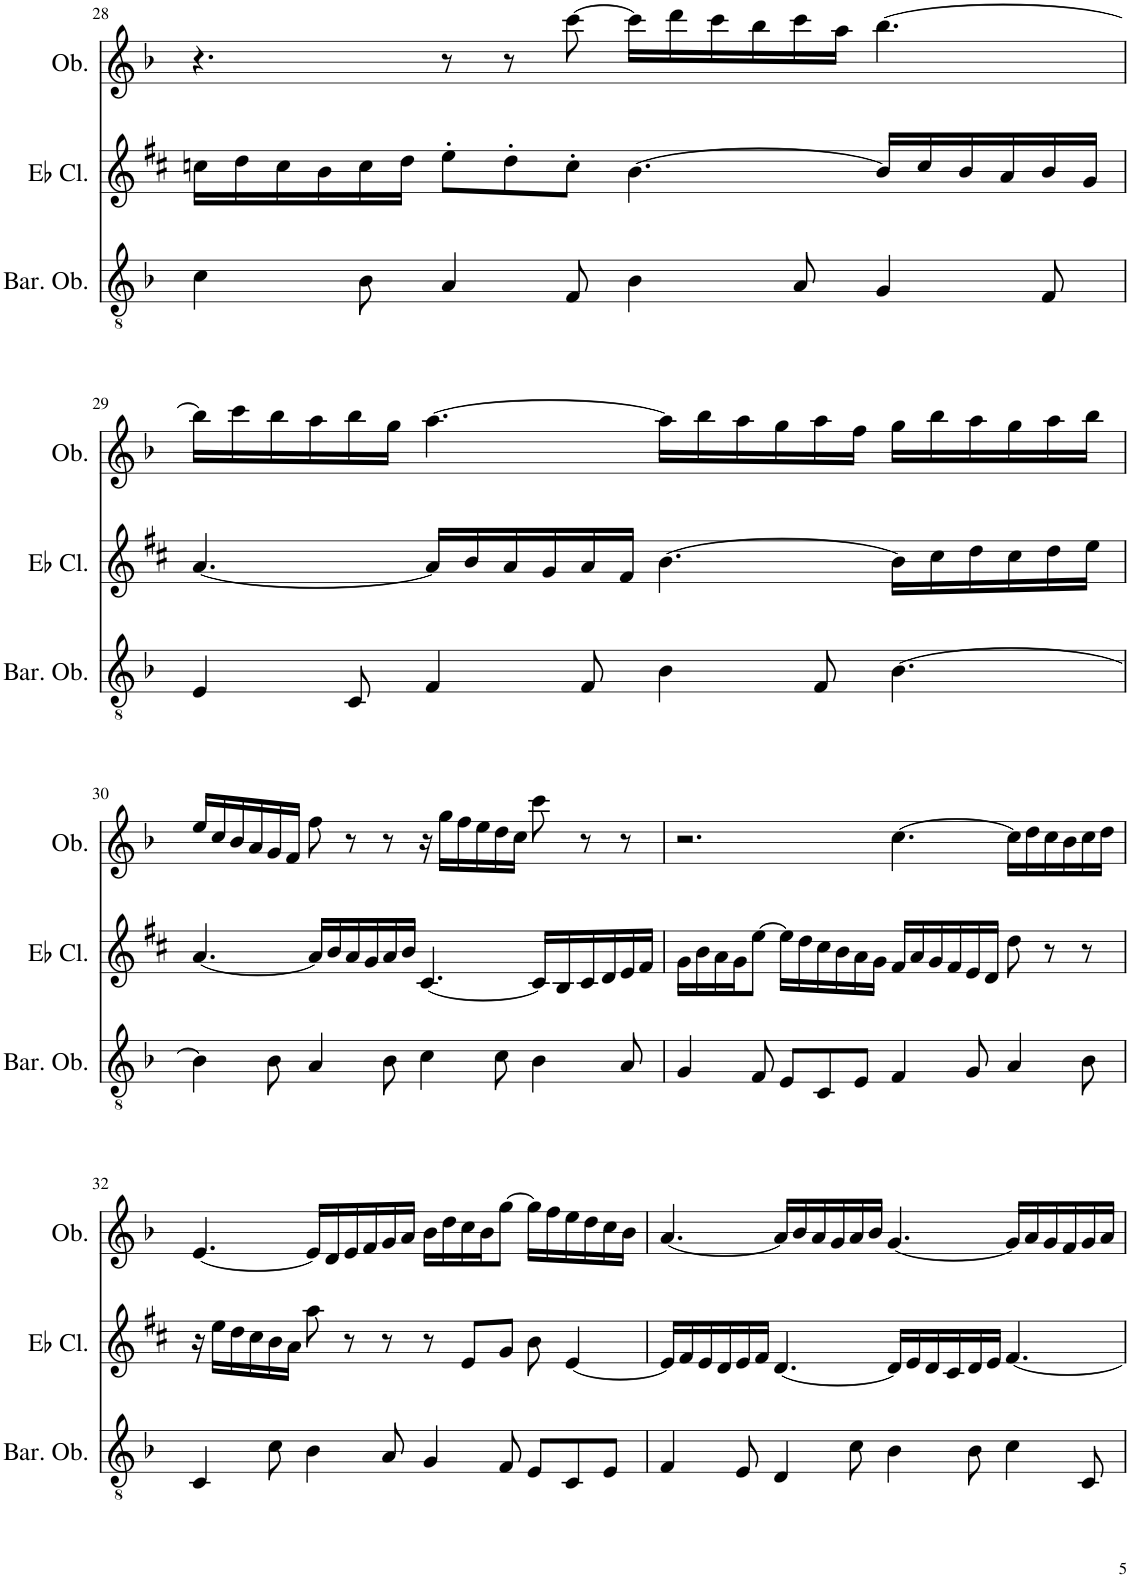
**kern	**kern	**kern
*part3	*part2	*part1
*staff3	*staff2	*staff1
*I"Baritone Oboe	*I"Eb Clarinet	*I"Oboe
*I'Bar. Ob.	*I'Eb Cl.	*I'Ob.
!!LO:PB:g=z
*clefGv2	*clefG2	*clefG2
*	*Trd-2c-3	*
*k[b-]	*k[f#c#]	*k[b-]
*M12/8	*M12/8	*M12/8
=28	=28	=28
4c\	16ccn\LL	4.r
.	16dd\	.
.	16cc\	.
.	16b\	.
8B-\	16cc\	.
.	16dd\JJ	.
4A/	8ee'\L	8r
.	8dd'\	8r
8F/	8cc'\J	[8ccc\
4B-\	[4.b\	16ccc\LL]
.	.	16ddd\
.	.	16ccc\
.	.	16bb-\
8A/	.	16ccc\
.	.	16aa\JJ
4G/	16b/LL]	[4.bb-\
.	16cc/	.
.	16b/	.
.	16a/	.
8F/	16b/	.
.	16g/JJ	.
!!LO:LB:g=z
=29	=29	=29
4E/	[4.a/	16bb-\LL]
.	.	16ccc\
.	.	16bb-\
.	.	16aa\
8C/	.	16bb-\
.	.	16gg\JJ
4F/	16a/LL]	[4.aa\
.	16b/	.
.	16a/	.
.	16g/	.
8F/	16a/	.
.	16f#/JJ	.
4B-\	[4.b\	16aa\LL]
.	.	16bb-\
.	.	16aa\
.	.	16gg\
8F/	.	16aa\
.	.	16ff\JJ
[4.B-\	16b\LL]	16gg\LL
.	16cc#\	16bb-\
.	16dd\	16aa\
.	16cc#\	16gg\
.	16dd\	16aa\
.	16ee\JJ	16bb-\JJ
!!LO:LB:g=z
=30	=30	=30
4B-\]	[4.a/	16ee/LL
.	.	16cc/
.	.	16b-/
.	.	16a/
8B-\	.	16g/
.	.	16f/JJ
4A/	16a/LL]	8ff\
.	16b/	.
.	16a/	8r
.	16g/	.
8B-\	16a/	8r
.	16b/JJ	.
4c\	[4.c#/	16r
.	.	16gg\LL
.	.	16ff\
.	.	16ee\
8c\	.	16dd\
.	.	16cc\JJ
4B-\	16c#/LL]	8ccc\
.	16B/	.
.	16c#/	8r
.	16d/	.
8A/	16e/	8r
.	16f#/JJ	.
=31	=31	=31
4G/	16g\LL	2.r
.	16b\	.
.	16a\	.
.	16g\J	.
8F/	[8ee\J	.
8E/L	16ee\LL]	.
.	16dd\	.
8C/	16cc#\	.
.	16b\	.
8E/J	16a\	.
.	16g\JJ	.
4F/	16f#/LL	[4.cc\
.	16a/	.
.	16g/	.
.	16f#/	.
8G/	16e/	.
.	16d/JJ	.
4A/	8dd\	16cc\LL]
.	.	16dd\
.	8r	16cc\
.	.	16b-\
8B-\	8r	16cc\
.	.	16dd\JJ
!!LO:LB:g=z
=32	=32	=32
4C/	16r	[4.e/
.	16ee\LL	.
.	16dd\	.
.	16cc#\	.
8c\	16b\	.
.	16a\JJ	.
4B-\	8aa\	16e/LL]
.	.	16d/
.	8r	16e/
.	.	16f/
8A/	8r	16g/
.	.	16a/JJ
4G/	8r	16b-\LL
.	.	16dd\
.	8e/L	16cc\
.	.	16b-\J
8F/	8g/J	[8gg\J
8E/L	8b\	16gg\LL]
.	.	16ff\
8C/	[4e/	16ee\
.	.	16dd\
8E/J	.	16cc\
.	.	16b-\JJ
=33	=33	=33
4F/	16e/LL]	[4.a/
.	16f#/	.
.	16e/	.
.	16d/	.
8E/	16e/	.
.	16f#/JJ	.
4D/	[4.d/	16a/LL]
.	.	16b-/
.	.	16a/
.	.	16g/
8c\	.	16a/
.	.	16b-/JJ
4B-\	16d/LL]	[4.g/
.	16e/	.
.	16d/	.
.	16c#/	.
8B-\	16d/	.
.	16e/JJ	.
4c\	[4.f#/	16g/LL]
.	.	16a/
.	.	16g/
.	.	16f/
8C/	.	16g/
.	.	16a/JJ
=	=	=
*-	*-	*-
